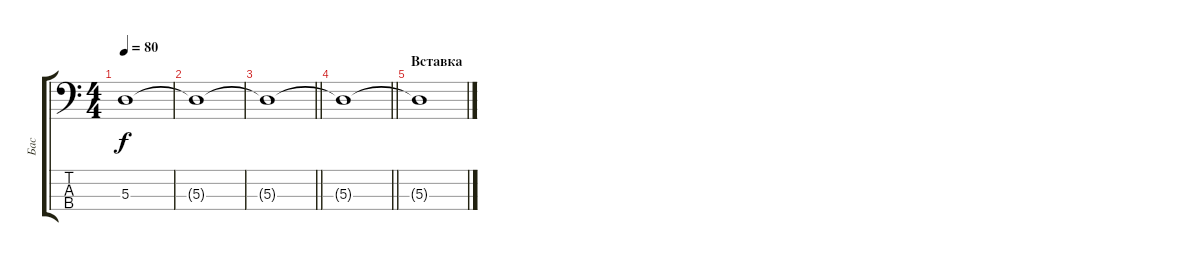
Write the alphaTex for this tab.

\track ("Бас" "Бас") {instrument electricbassfinger}
\staff {score tabs}
\tuning (G2 D2 A1 E1) {hide}
\ts (4 4)
\tempo 80
\clef f4
\ks c
5.3.1{dy f} |
5.3{t}.1 |
\barLineRight lightlight
5.3{t}.1 |
\barLineRight lightlight
5.3{t}.1{volume 0} |
\section ("" "Вставка")
5.3{t}.1
